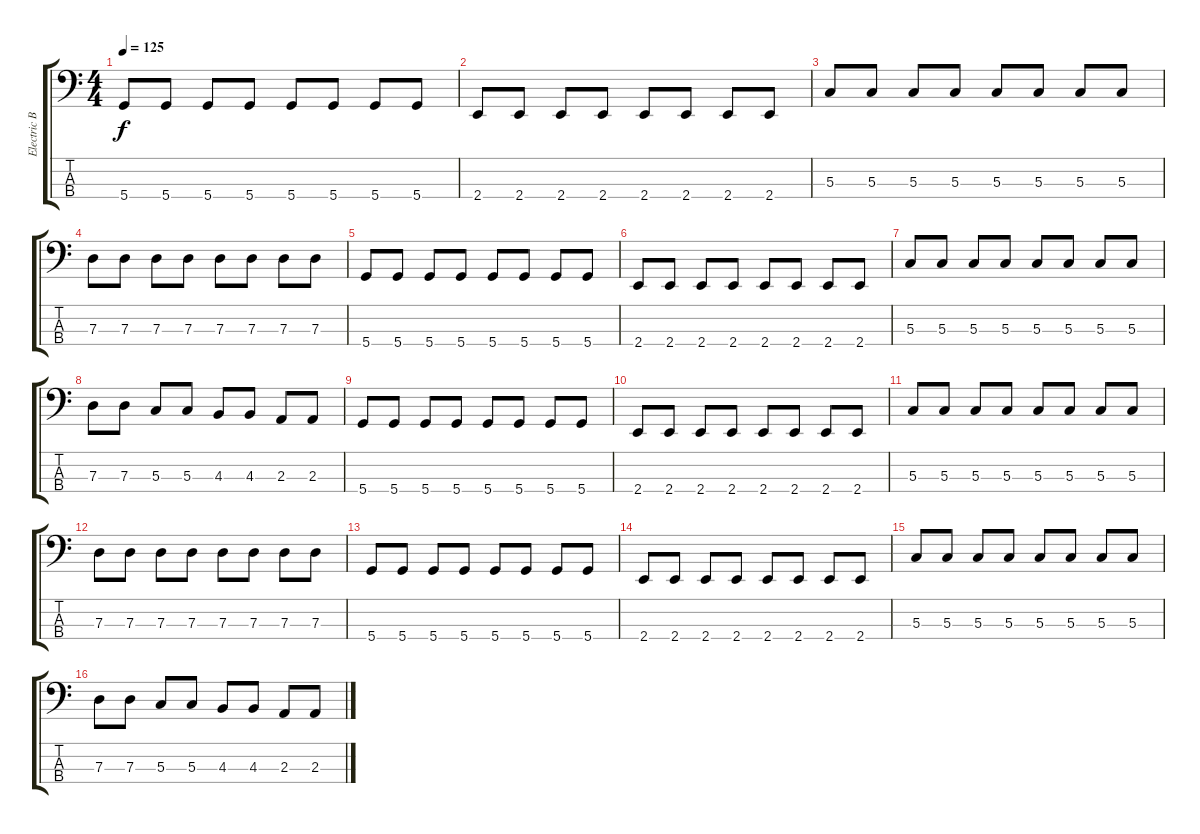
\track ("Electric Bass" "Electric B") {instrument electricbasspick}
\staff {score tabs}
\tuning (F2 C2 G1 D1) {hide}
\ts (4 4)
\tempo 125
\clef f4
\ks c
5.4.8{dy f} 5.4.8 5.4.8 5.4.8 5.4.8 5.4.8 5.4.8 5.4.8 |
2.4.8 2.4.8 2.4.8 2.4.8 2.4.8 2.4.8 2.4.8 2.4.8 |
5.3.8 5.3.8 5.3.8 5.3.8 5.3.8 5.3.8 5.3.8 5.3.8 |
7.3.8 7.3.8 7.3.8 7.3.8 7.3.8 7.3.8 7.3.8 7.3.8 |
5.4.8 5.4.8 5.4.8 5.4.8 5.4.8 5.4.8 5.4.8 5.4.8 |
2.4.8 2.4.8 2.4.8 2.4.8 2.4.8 2.4.8 2.4.8 2.4.8 |
5.3.8 5.3.8 5.3.8 5.3.8 5.3.8 5.3.8 5.3.8 5.3.8 |
7.3.8 7.3.8 5.3.8 5.3.8 4.3.8 4.3.8 2.3.8 2.3.8 |
5.4.8 5.4.8 5.4.8 5.4.8 5.4.8 5.4.8 5.4.8 5.4.8 |
2.4.8 2.4.8 2.4.8 2.4.8 2.4.8 2.4.8 2.4.8 2.4.8 |
5.3.8 5.3.8 5.3.8 5.3.8 5.3.8 5.3.8 5.3.8 5.3.8 |
7.3.8 7.3.8 7.3.8 7.3.8 7.3.8 7.3.8 7.3.8 7.3.8 |
5.4.8 5.4.8 5.4.8 5.4.8 5.4.8 5.4.8 5.4.8 5.4.8 |
2.4.8 2.4.8 2.4.8 2.4.8 2.4.8 2.4.8 2.4.8 2.4.8 |
5.3.8 5.3.8 5.3.8 5.3.8 5.3.8 5.3.8 5.3.8 5.3.8 |
7.3.8 7.3.8 5.3.8 5.3.8 4.3.8 4.3.8 2.3.8 2.3.8
